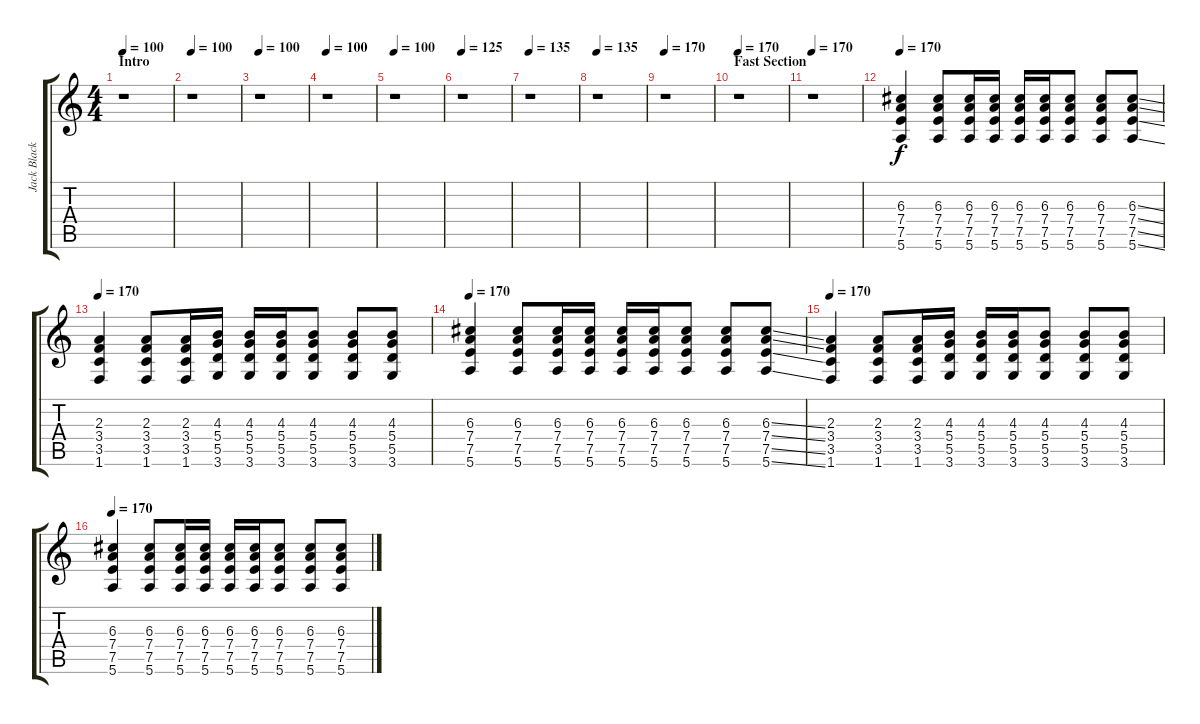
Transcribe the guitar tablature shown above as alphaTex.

\track ("Jack Black (Backing Guitar)" "Jack Black") {instrument acousticguitarsteel}
\staff {score tabs}
\tuning (E4 B3 G3 D3 A2 E2) {hide}
\ts (4 4)
\section ("" "Intro")
\tempo 100
\clef g2
\ks c
r.1{dy f instrument acousticguitarsteel} |
\tempo 100
r.1 |
\tempo 100
r.1 |
\tempo 100
r.1 |
\tempo 100
r.1 |
\tempo 125
r.1 |
\tempo 135
r.1 |
\tempo 135
r.1 |
\tempo 170
r.1 |
\section ("" "Fast Section")
\tempo 170
r.1 |
\tempo 170
r.1 |
\tempo 170
(6.3 7.4 7.5 5.6).4 (6.3 7.4 7.5 5.6).8 (6.3 7.4 7.5 5.6).16 (6.3 7.4 7.5 5.6).16 (6.3 7.4 7.5 5.6).16 (6.3 7.4 7.5 5.6).16 (6.3 7.4 7.5 5.6).8 (6.3 7.4 7.5 5.6).8 (6.3{ss} 7.4{ss} 7.5{ss} 5.6{ss}).8 |
\tempo 170
(2.3 3.4 3.5 1.6).4 (2.3 3.4 3.5 1.6).8 (2.3 3.4 3.5 1.6).16 (4.3 5.4 5.5 3.6).16 (4.3 5.4 5.5 3.6).16 (4.3 5.4 5.5 3.6).16 (4.3 5.4 5.5 3.6).8 (4.3 5.4 5.5 3.6).8 (4.3 5.4 5.5 3.6).8 |
\tempo 170
(6.3 7.4 7.5 5.6).4 (6.3 7.4 7.5 5.6).8 (6.3 7.4 7.5 5.6).16 (6.3 7.4 7.5 5.6).16 (6.3 7.4 7.5 5.6).16 (6.3 7.4 7.5 5.6).16 (6.3 7.4 7.5 5.6).8 (6.3 7.4 7.5 5.6).8 (6.3{ss} 7.4{ss} 7.5{ss} 5.6{ss}).8 |
\tempo 170
(2.3 3.4 3.5 1.6).4 (2.3 3.4 3.5 1.6).8 (2.3 3.4 3.5 1.6).16 (4.3 5.4 5.5 3.6).16 (4.3 5.4 5.5 3.6).16 (4.3 5.4 5.5 3.6).16 (4.3 5.4 5.5 3.6).8 (4.3 5.4 5.5 3.6).8 (4.3 5.4 5.5 3.6).8 |
\tempo 170
(6.3 7.4 7.5 5.6).4 (6.3 7.4 7.5 5.6).8 (6.3 7.4 7.5 5.6).16 (6.3 7.4 7.5 5.6).16 (6.3 7.4 7.5 5.6).16 (6.3 7.4 7.5 5.6).16 (6.3 7.4 7.5 5.6).8 (6.3 7.4 7.5 5.6).8 (6.3{ss} 7.4{ss} 7.5{ss} 5.6{ss}).8
